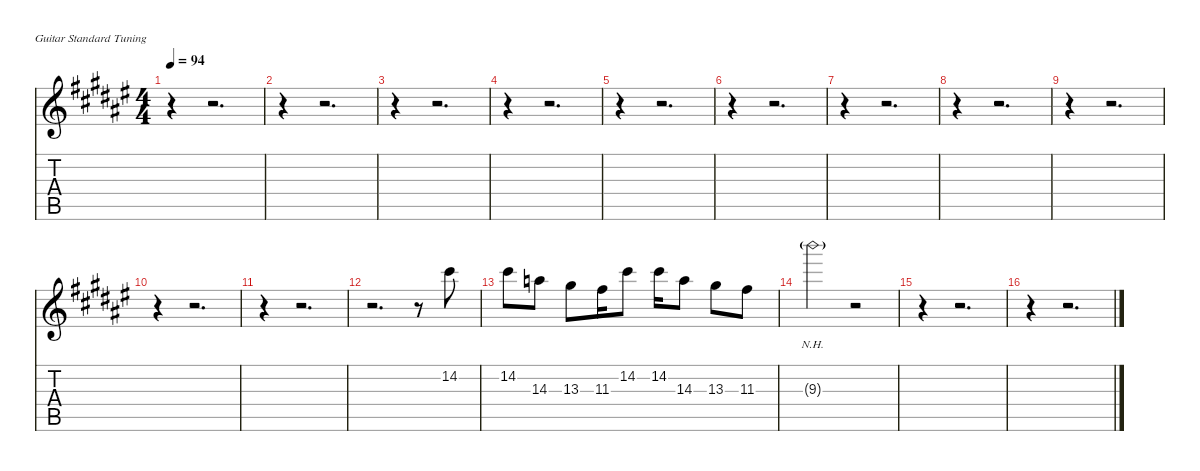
\defaultSystemsLayout 4
\hideDynamics
\bracketExtendMode nobrackets
\singleTrackTrackNamePolicy hidden
\multiTrackTrackNamePolicy hidden
\otherSystemsTrackNameOrientation horizontal
\track ("Johnny Marr (Solo)" "od.guit.") {instrument overdrivenguitar}
\staff {score tabs}
\tuning (E4 B3 G3 D3 A2 E2)
\ts (4 4)
\tempo 94
\clef g2
\ks f#
r.4{dy f beam Down} r.2{d beam Down} |
r.4{beam Down} r.2{d beam Down} |
r.4{beam Down} r.2{d beam Down} |
r.4{beam Down} r.2{d beam Down} |
r.4{beam Down} r.2{d beam Down} |
r.4{beam Down} r.2{d beam Down} |
r.4{beam Down} r.2{d beam Down} |
r.4{beam Down} r.2{d beam Down} |
r.4{beam Down} r.2{d beam Down} |
r.4{beam Down} r.2{d beam Down} |
r.4{beam Down} r.2{d beam Down} |
r.2{d beam Down} r.8{beam Down} 14.2{acc #}.8{beam Down} |
14.2{acc #}.8{beam Down} 14.3{acc forcenatural}.8{beam Down} 13.3{acc #}.8{beam Down} 11.3{acc #}.16{beam Down} 14.2{acc #}.8{beam Down} 14.2{acc #}.16{beam Down} 14.3{acc forcenatural}.8{beam Down} 13.3{acc #}.8{beam Down} 11.3{acc #}.8{beam Down} |
9.3{nh g acc forcenatural}.2{dy mf beam Down} r.2{beam Down} |
r.4{beam Down} r.2{d beam Down} |
r.4{beam Down} r.2{d beam Down}
